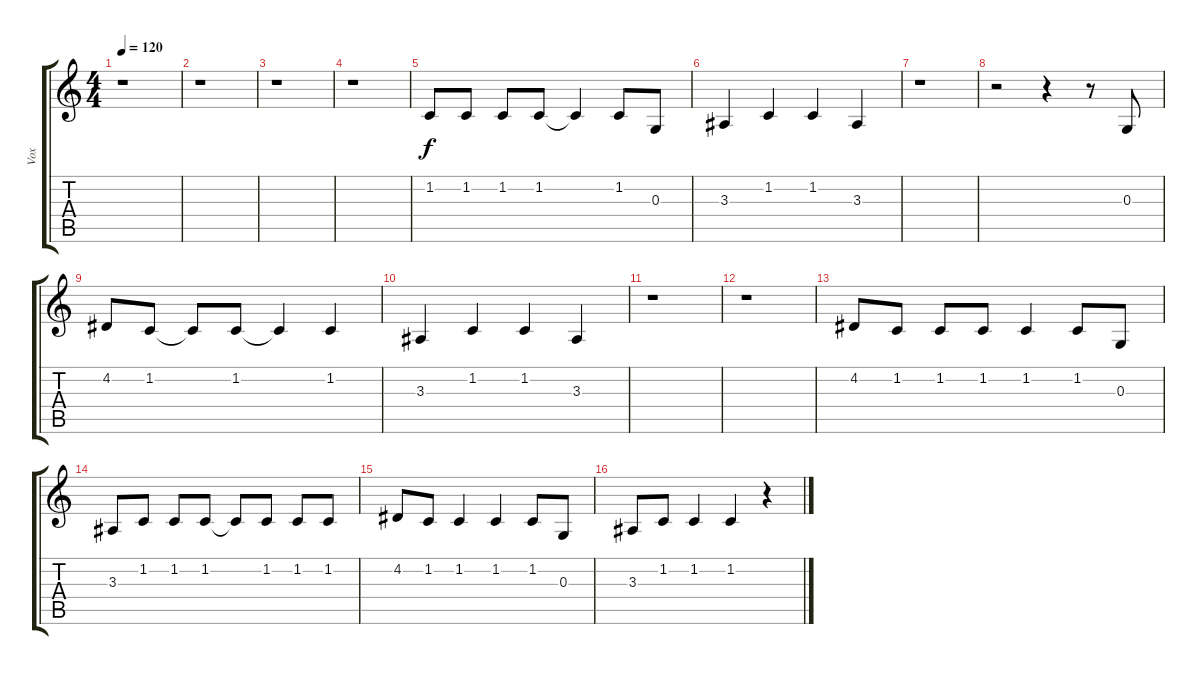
\track ("Vox" "Vox") {instrument bassoon}
\staff {score tabs}
\tuning (E4 B3 G3 D3 A2 E2) {hide}
\ts (4 4)
\tempo 120
\clef g2
\ks c
r.1{dy f instrument bassoon} |
r.1 |
r.1 |
r.1 |
1.2.8 1.2.8 1.2.8 1.2.8 1.2{t}.4 1.2.8 0.3.8 |
3.3.4 1.2.4 1.2.4 3.3.4 |
r.1 |
r.2 r.4 r.8 0.3.8 |
4.2.8 1.2.8 1.2{t}.8 1.2.8 1.2{t}.4 1.2.4 |
3.3.4 1.2.4 1.2.4 3.3.4 |
r.1 |
r.1 |
4.2.8 1.2.8 1.2.8 1.2.8 1.2.4 1.2.8 0.3.8 |
3.3.8 1.2.8 1.2.8 1.2.8 1.2{t}.8 1.2.8 1.2.8 1.2.8 |
4.2.8 1.2.8 1.2.4 1.2.4 1.2.8 0.3.8 |
3.3.8 1.2.8 1.2.4 1.2.4 r.4
